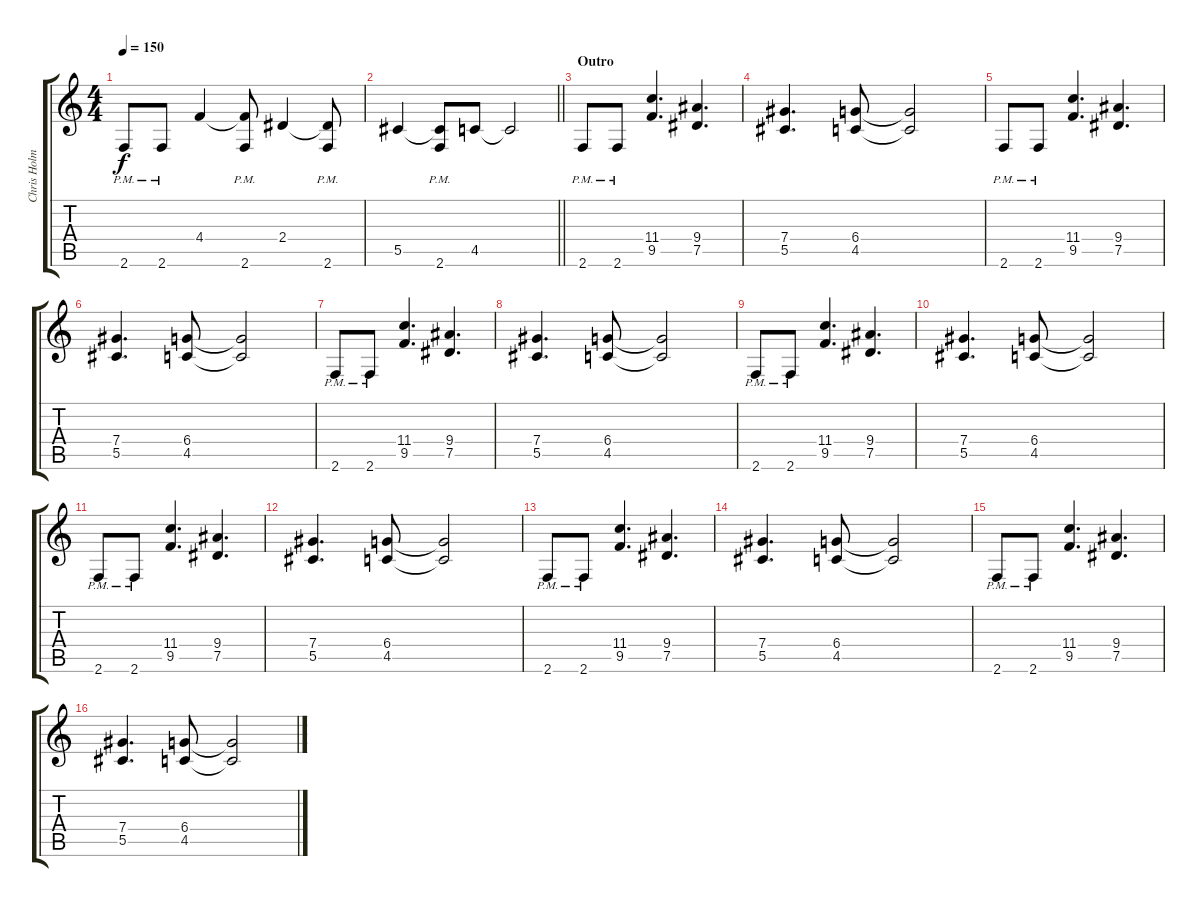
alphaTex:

\track ("Chris Holmes (rythm)" "Chris Holm") {instrument distortionguitar}
\staff {score tabs}
\tuning (Eb4 Bb3 Gb3 Db3 Ab2 Eb2) {hide}
\ts (4 4)
\tempo 150
\clef g2
\ks c
2.6{pm}.8{dy f} 2.6{pm}.8 4.4.4 (4.4{t} 2.6{pm}).8 2.4.4 (2.4{t} 2.6{pm}).8 |
\barLineRight lightlight
5.5.4 (5.5{t} 2.6{pm}).8 4.5.8 4.5{t}.2 |
\section ("" "Outro")
2.6{pm}.8 2.6{pm}.8 (11.4 9.5).4{d} (9.4 7.5).4{d} |
(7.4 5.5).4{d} (6.4 4.5).8 (6.4{t} 4.5{t}).2 |
2.6{pm}.8 2.6{pm}.8 (11.4 9.5).4{d} (9.4 7.5).4{d} |
(7.4 5.5).4{d} (6.4 4.5).8 (6.4{t} 4.5{t}).2 |
2.6{pm}.8 2.6{pm}.8 (11.4 9.5).4{d} (9.4 7.5).4{d} |
(7.4 5.5).4{d} (6.4 4.5).8 (6.4{t} 4.5{t}).2 |
2.6{pm}.8 2.6{pm}.8 (11.4 9.5).4{d} (9.4 7.5).4{d} |
(7.4 5.5).4{d} (6.4 4.5).8 (6.4{t} 4.5{t}).2 |
2.6{pm}.8 2.6{pm}.8 (11.4 9.5).4{d} (9.4 7.5).4{d} |
(7.4 5.5).4{d} (6.4 4.5).8 (6.4{t} 4.5{t}).2 |
2.6{pm}.8 2.6{pm}.8 (11.4 9.5).4{d} (9.4 7.5).4{d} |
(7.4 5.5).4{d} (6.4 4.5).8 (6.4{t} 4.5{t}).2 |
2.6{pm}.8 2.6{pm}.8 (11.4 9.5).4{d} (9.4 7.5).4{d} |
(7.4 5.5).4{d} (6.4 4.5).8 (6.4{t} 4.5{t}).2
